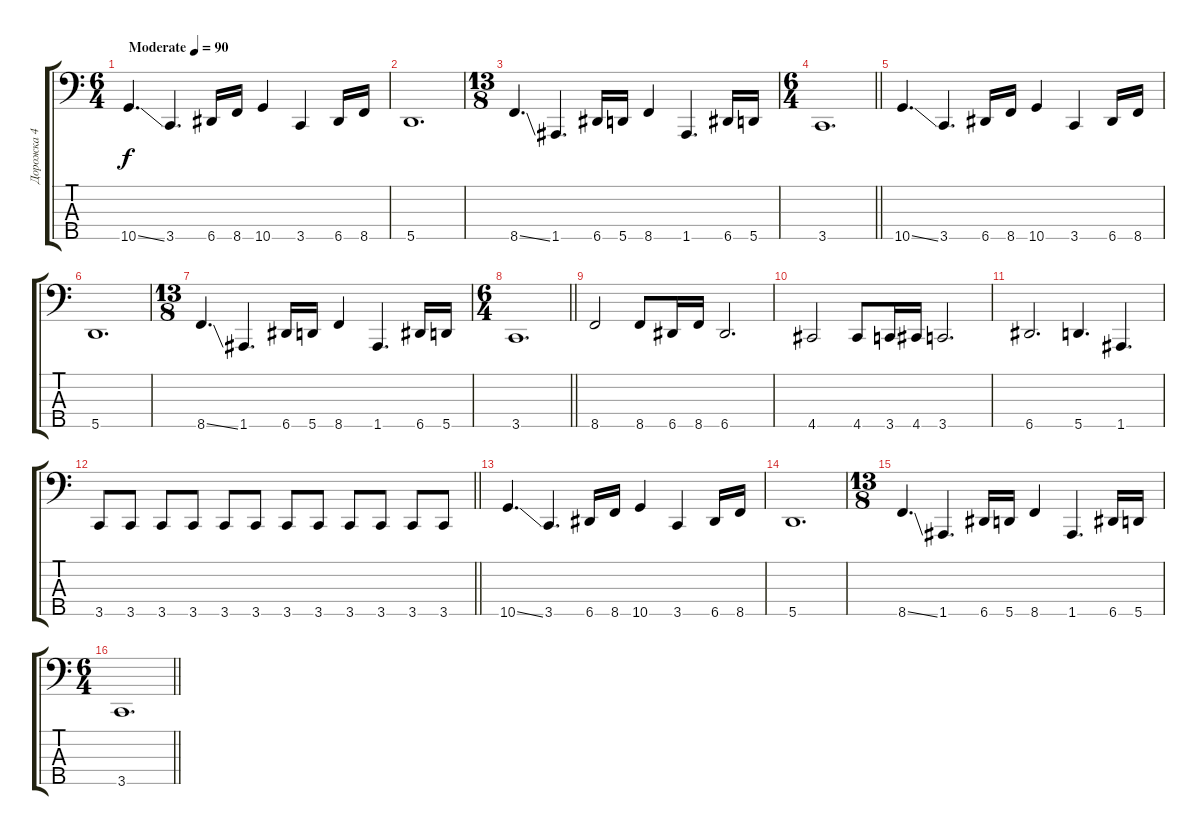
\track ("Дорожка 4" "Дорожка 4") {instrument electricbasspick}
\staff {score tabs}
\tuning (G2 D2 A1 E1 A0) {hide}
\ts (6 4)
\tempo (90 "Moderate")
\clef f4
\ks c
10.5{ss}.4{d dy f instrument electricbasspick} 3.5.4{d} 6.5.16 8.5.16 10.5.4 3.5.4 6.5.16 8.5.16 |
5.5.1{d} |
\ts (13 8)
8.5{ss}.4{d} 1.5.4{d} 6.5.16 5.5.16 8.5.4 1.5.4{d} 6.5.16 5.5.16 |
\ts (6 4)
\barLineRight lightlight
3.5.1{d} |
\section ("" "")
10.5{ss}.4{d} 3.5.4{d} 6.5.16 8.5.16 10.5.4 3.5.4 6.5.16 8.5.16 |
5.5.1{d} |
\ts (13 8)
8.5{ss}.4{d} 1.5.4{d} 6.5.16 5.5.16 8.5.4 1.5.4{d} 6.5.16 5.5.16 |
\ts (6 4)
\barLineRight lightlight
3.5.1{d} |
\section ("" "")
8.5.2 8.5.8 6.5.16 8.5.16 6.5.2{d} |
4.5.2 4.5.8 3.5.16 4.5.16 3.5.2{d} |
6.5.2{d} 5.5.4{d} 1.5.4{d} |
\barLineRight lightlight
3.5.8 3.5.8 3.5.8 3.5.8 3.5.8 3.5.8 3.5.8 3.5.8 3.5.8 3.5.8 3.5.8 3.5.8 |
\section ("" "")
10.5{ss}.4{d} 3.5.4{d} 6.5.16 8.5.16 10.5.4 3.5.4 6.5.16 8.5.16 |
5.5.1{d} |
\ts (13 8)
8.5{ss}.4{d} 1.5.4{d} 6.5.16 5.5.16 8.5.4 1.5.4{d} 6.5.16 5.5.16 |
\ts (6 4)
\barLineRight lightlight
3.5.1{d}
